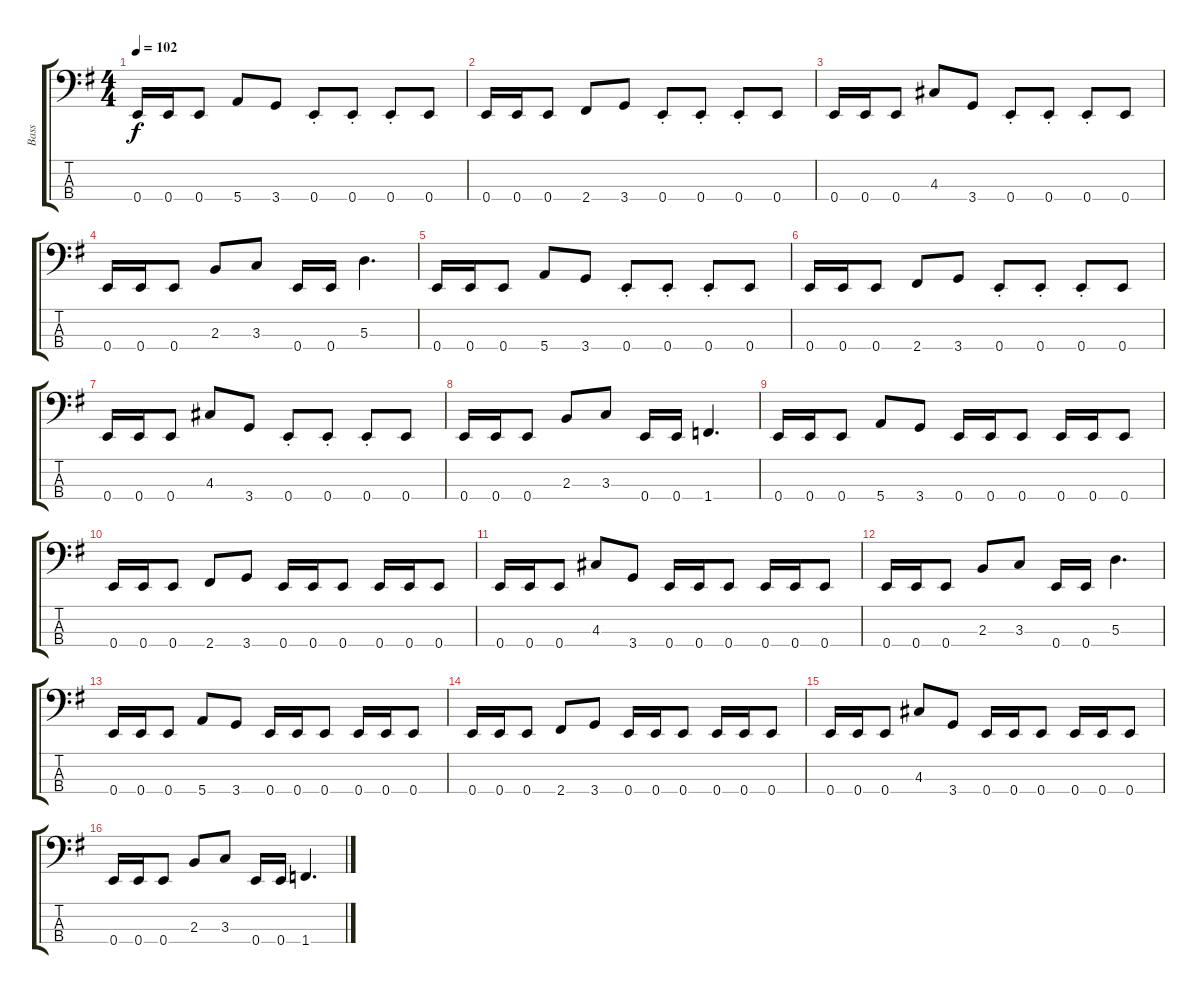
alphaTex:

\track ("Bass" "Bass") {instrument electricbassfinger}
\staff {score tabs}
\tuning (G2 D2 A1 E1) {hide}
\ts (4 4)
\tempo 102
\clef f4
\ks eminor
0.4.16{dy f} 0.4.16 0.4.8 5.4.8 3.4.8 0.4{st}.8 0.4{st}.8 0.4{st}.8 0.4.8 |
0.4.16 0.4.16 0.4.8 2.4.8 3.4.8 0.4{st}.8 0.4{st}.8 0.4{st}.8 0.4.8 |
0.4.16 0.4.16 0.4.8 4.3.8 3.4.8 0.4{st}.8 0.4{st}.8 0.4{st}.8 0.4.8 |
0.4.16 0.4.16 0.4.8 2.3.8 3.3.8 0.4.16 0.4.16 5.3.4{d} |
0.4.16 0.4.16 0.4.8 5.4.8 3.4.8 0.4{st}.8 0.4{st}.8 0.4{st}.8 0.4.8 |
0.4.16 0.4.16 0.4.8 2.4.8 3.4.8 0.4{st}.8 0.4{st}.8 0.4{st}.8 0.4.8 |
0.4.16 0.4.16 0.4.8 4.3.8 3.4.8 0.4{st}.8 0.4{st}.8 0.4{st}.8 0.4.8 |
0.4.16 0.4.16 0.4.8 2.3.8 3.3.8 0.4.16 0.4.16 1.4.4{d} |
0.4.16 0.4.16 0.4.8 5.4.8 3.4.8 0.4.16 0.4.16 0.4.8 0.4.16 0.4.16 0.4.8 |
0.4.16 0.4.16 0.4.8 2.4.8 3.4.8 0.4.16 0.4.16 0.4.8 0.4.16 0.4.16 0.4.8 |
0.4.16 0.4.16 0.4.8 4.3.8 3.4.8 0.4.16 0.4.16 0.4.8 0.4.16 0.4.16 0.4.8 |
0.4.16 0.4.16 0.4.8 2.3.8 3.3.8 0.4.16 0.4.16 5.3.4{d} |
0.4.16 0.4.16 0.4.8 5.4.8 3.4.8 0.4.16 0.4.16 0.4.8 0.4.16 0.4.16 0.4.8 |
0.4.16 0.4.16 0.4.8 2.4.8 3.4.8 0.4.16 0.4.16 0.4.8 0.4.16 0.4.16 0.4.8 |
0.4.16 0.4.16 0.4.8 4.3.8 3.4.8 0.4.16 0.4.16 0.4.8 0.4.16 0.4.16 0.4.8 |
0.4.16 0.4.16 0.4.8 2.3.8 3.3.8 0.4.16 0.4.16 1.4.4{d}
